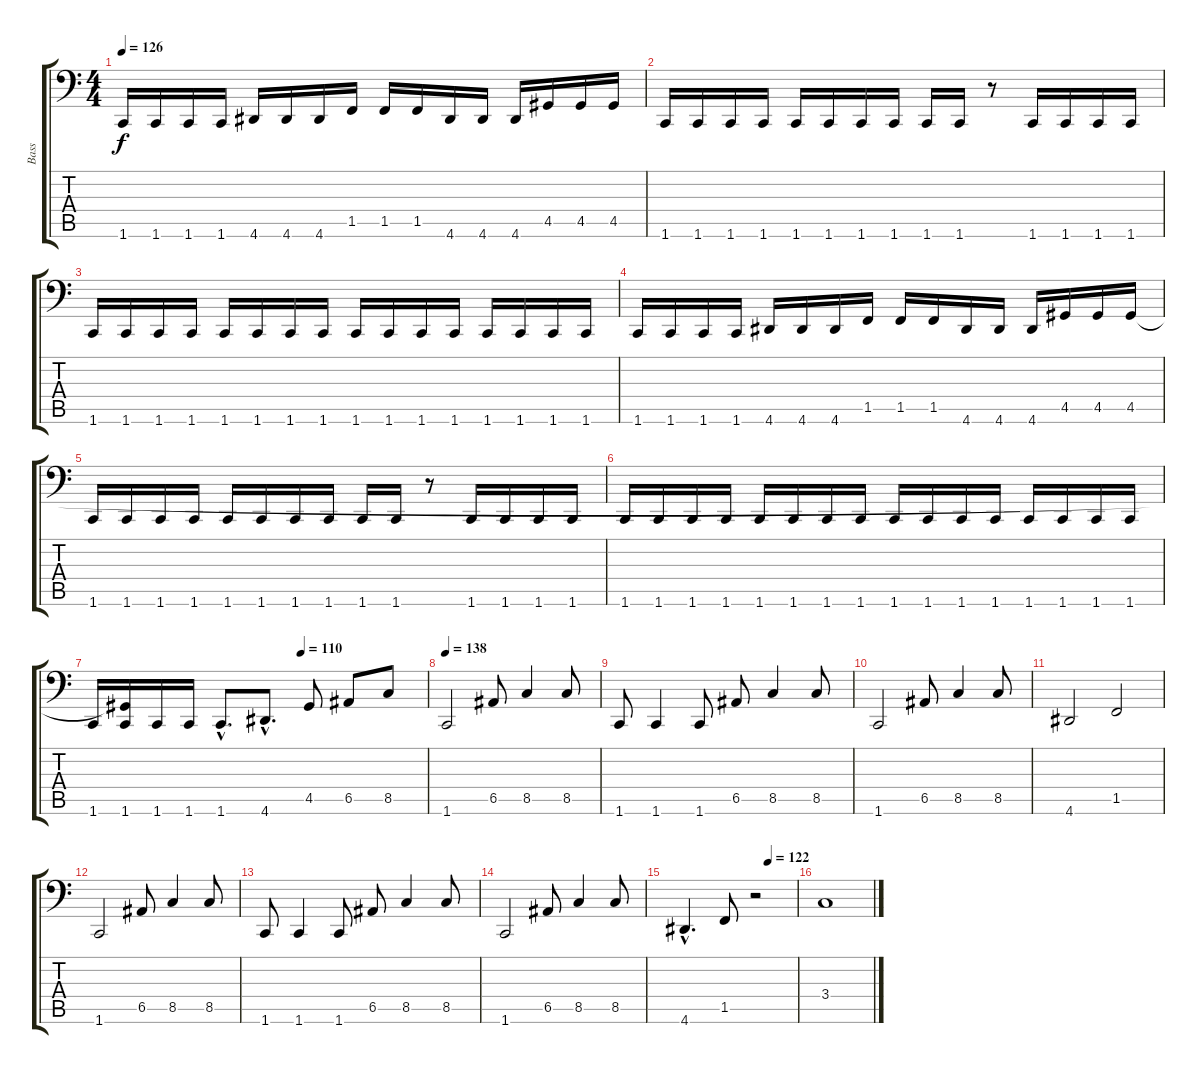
\track ("Bass" "Bass") {instrument electricbassfinger}
\staff {score tabs}
\tuning (C3 G2 D2 A1 E1 B0) {hide}
\ts (4 4)
\tempo 126
\clef f4
\ks c
1.6.16{dy f} 1.6.16 1.6.16 1.6.16 4.6.16 4.6.16 4.6.16 1.5.16 1.5.16 1.5.16 4.6.16 4.6.16 4.6.16 4.5.16 4.5.16 4.5.16 |
1.6.16 1.6.16 1.6.16 1.6.16 1.6.16 1.6.16 1.6.16 1.6.16 1.6.16 1.6.16 r.8 1.6.16 1.6.16 1.6.16 1.6.16 |
1.6.16 1.6.16 1.6.16 1.6.16 1.6.16 1.6.16 1.6.16 1.6.16 1.6.16 1.6.16 1.6.16 1.6.16 1.6.16 1.6.16 1.6.16 1.6.16 |
1.6.16 1.6.16 1.6.16 1.6.16 4.6.16 4.6.16 4.6.16 1.5.16 1.5.16 1.5.16 4.6.16 4.6.16 4.6.16 4.5.16 4.5.16 4.5.16 |
1.6.16 1.6.16 1.6.16 1.6.16 1.6.16 1.6.16 1.6.16 1.6.16 1.6.16 1.6.16 r.8 1.6.16 1.6.16 1.6.16 1.6.16 |
1.6.16 1.6.16 1.6.16 1.6.16 1.6.16 1.6.16 1.6.16 1.6.16 1.6.16 1.6.16 1.6.16 1.6.16 1.6.16 1.6.16 1.6.16 1.6.16 |
\tempo (110 0.625)
1.6.16 (4.5{t} 1.6).16 1.6.16 1.6.16 1.6{hac}.8{d} 4.6{hac}.8{d} 4.5.8 6.5.8 8.5.8 |
\tempo 138
1.6.2 6.5.8 8.5.4 8.5.8 |
1.6.8 1.6.4 1.6.8 6.5.8 8.5.4 8.5.8 |
1.6.2 6.5.8 8.5.4 8.5.8 |
4.6.2 1.5.2 |
1.6.2 6.5.8 8.5.4 8.5.8 |
1.6.8 1.6.4 1.6.8 6.5.8 8.5.4 8.5.8 |
1.6.2 6.5.8 8.5.4 8.5.8 |
\tempo (122 0.75)
4.6{hac}.4{d} 1.5.8 r.2 |
3.4.1
